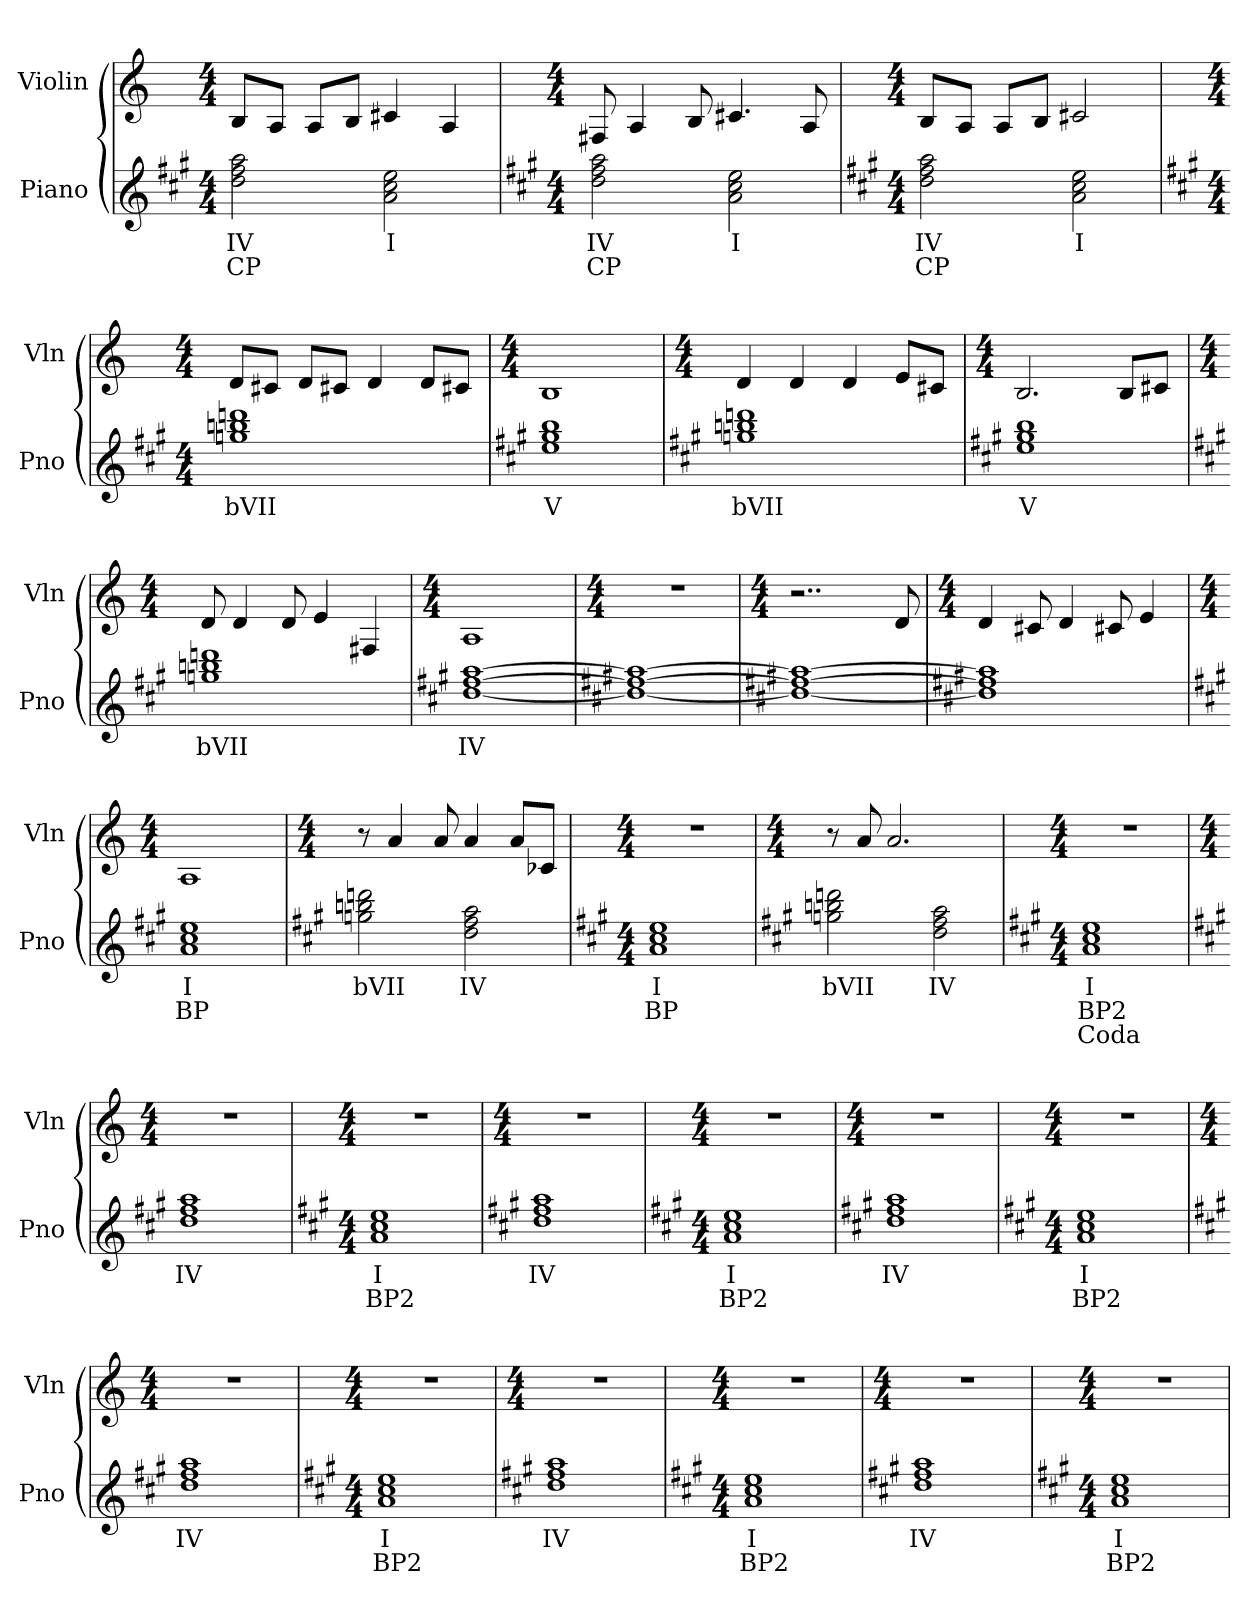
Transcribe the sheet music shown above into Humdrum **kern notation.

**kern	**text	**text	**text	**kern
*part2	*part2	*part2	*part2	*part1
*staff2	*staff2	*staff2	*staff2	*staff1
*I"Piano	*	*	*	*I"Violin
*I'Pno	*	*	*	*I'Vln
*k[f#c#g#]	*	*	*	*
*A:	*	*	*	*
*M4/4	*	*	*	*M4/4
=	=	=	=	=
2dd 2ff# 2aa	IV	CP	.	8BL
.	.	.	.	8AJ
.	.	.	.	8AL
.	.	.	.	8BJ
2a 2cc# 2ee	I	.	.	4c#X
.	.	.	.	4A
=	=	=	=	=
*k[f#c#g#]	*	*	*	*
*A:	*	*	*	*
*M4/4	*	*	*	*M4/4
2dd 2ff# 2aa	IV	CP	.	8F#X
.	.	.	.	4A
.	.	.	.	8B
2a 2cc# 2ee	I	.	.	4.c#X
.	.	.	.	8A
=	=	=	=	=
*k[f#c#g#]	*	*	*	*
*A:	*	*	*	*
*M4/4	*	*	*	*M4/4
2dd 2ff# 2aa	IV	CP	.	8BL
.	.	.	.	8AJ
.	.	.	.	8AL
.	.	.	.	8BJ
2a 2cc# 2ee	I	.	.	2c#X
=	=	=	=	=
*k[f#c#g#]	*	*	*	*
*A:	*	*	*	*
*M4/4	*	*	*	*M4/4
1ggn 1bbn 1dddn	bVII	.	.	8dL
.	.	.	.	8c#XJ
.	.	.	.	8dL
.	.	.	.	8c#XJ
.	.	.	.	4d
.	.	.	.	8dL
.	.	.	.	8c#XJ
=	=	=	=	=
*k[f#c#g#]	*	*	*	*
*A:	*	*	*	*
*	*	*	*	*M4/4
1ee 1gg# 1bb	V	.	.	1B
=	=	=	=	=
*k[f#c#g#]	*	*	*	*
*A:	*	*	*	*
*	*	*	*	*M4/4
1ggn 1bbn 1dddn	bVII	.	.	4d
.	.	.	.	4d
.	.	.	.	4d
.	.	.	.	8eL
.	.	.	.	8c#XJ
=	=	=	=	=
*k[f#c#g#]	*	*	*	*
*A:	*	*	*	*
*	*	*	*	*M4/4
1ee 1gg# 1bb	V	.	.	2.B
.	.	.	.	8BL
.	.	.	.	8c#XJ
=	=	=	=	=
*k[f#c#g#]	*	*	*	*
*A:	*	*	*	*
*	*	*	*	*M4/4
1ggn 1bbn 1dddn	bVII	.	.	8d
.	.	.	.	4d
.	.	.	.	8d
.	.	.	.	4e
.	.	.	.	4F#X
=	=	=	=	=
*k[f#c#g#]	*	*	*	*
*A:	*	*	*	*
*	*	*	*	*M4/4
[1dd [1ff# [1aa	IV	.	.	1A
=	=	=	=	=
*k[f#c#g#]	*	*	*	*
*A:	*	*	*	*
*	*	*	*	*M4/4
1dd_ 1ff#_ 1aa_	.	.	.	1r
=	=	=	=	=
*k[f#c#g#]	*	*	*	*
*A:	*	*	*	*
*	*	*	*	*M4/4
1dd_ 1ff#_ 1aa_	.	.	.	2..r
.	.	.	.	8d
=	=	=	=	=
*k[f#c#g#]	*	*	*	*
*A:	*	*	*	*
*	*	*	*	*M4/4
1dd] 1ff#] 1aa]	.	.	.	4d
.	.	.	.	8c#X
.	.	.	.	4d
.	.	.	.	8c#X
.	.	.	.	4e
=	=	=	=	=
*k[f#c#g#]	*	*	*	*
*A:	*	*	*	*
*	*	*	*	*M4/4
1a 1cc# 1ee	I	BP	.	1A
=	=	=	=	=
*k[f#c#g#]	*	*	*	*
*A:	*	*	*	*
*	*	*	*	*M4/4
2ggn 2bbn 2dddn	bVII	.	.	8r
.	.	.	.	4a
.	.	.	.	8a
2dd 2ff# 2aa	IV	.	.	4a
.	.	.	.	8aL
.	.	.	.	8c-XJ
=	=	=	=	=
*k[f#c#g#]	*	*	*	*
*A:	*	*	*	*
*M4/4	*	*	*	*M4/4
1a 1cc# 1ee	I	BP	.	1r
=	=	=	=	=
*k[f#c#g#]	*	*	*	*
*A:	*	*	*	*
*	*	*	*	*M4/4
2ggn 2bbn 2dddn	bVII	.	.	8r
.	.	.	.	8a
.	.	.	.	2.a
2dd 2ff# 2aa	IV	.	.	.
=	=	=	=	=
*k[f#c#g#]	*	*	*	*
*A:	*	*	*	*
*M4/4	*	*	*	*M4/4
1a 1cc# 1ee	I	BP2	Coda	1r
=	=	=	=	=
*k[f#c#g#]	*	*	*	*
*A:	*	*	*	*
*	*	*	*	*M4/4
1dd 1ff# 1aa	IV	.	.	1r
=	=	=	=	=
*k[f#c#g#]	*	*	*	*
*A:	*	*	*	*
*M4/4	*	*	*	*M4/4
1a 1cc# 1ee	I	BP2	.	1r
=	=	=	=	=
*k[f#c#g#]	*	*	*	*
*A:	*	*	*	*
*	*	*	*	*M4/4
1dd 1ff# 1aa	IV	.	.	1r
=	=	=	=	=
*k[f#c#g#]	*	*	*	*
*A:	*	*	*	*
*M4/4	*	*	*	*M4/4
1a 1cc# 1ee	I	BP2	.	1r
=	=	=	=	=
*k[f#c#g#]	*	*	*	*
*A:	*	*	*	*
*	*	*	*	*M4/4
1dd 1ff# 1aa	IV	.	.	1r
=	=	=	=	=
*k[f#c#g#]	*	*	*	*
*A:	*	*	*	*
*M4/4	*	*	*	*M4/4
1a 1cc# 1ee	I	BP2	.	1r
=	=	=	=	=
*k[f#c#g#]	*	*	*	*
*A:	*	*	*	*
*	*	*	*	*M4/4
1dd 1ff# 1aa	IV	.	.	1r
=	=	=	=	=
*k[f#c#g#]	*	*	*	*
*A:	*	*	*	*
*M4/4	*	*	*	*M4/4
1a 1cc# 1ee	I	BP2	.	1r
=	=	=	=	=
*k[f#c#g#]	*	*	*	*
*A:	*	*	*	*
*	*	*	*	*M4/4
1dd 1ff# 1aa	IV	.	.	1r
=	=	=	=	=
*k[f#c#g#]	*	*	*	*
*A:	*	*	*	*
*M4/4	*	*	*	*M4/4
1a 1cc# 1ee	I	BP2	.	1r
=	=	=	=	=
*k[f#c#g#]	*	*	*	*
*A:	*	*	*	*
*	*	*	*	*M4/4
1dd 1ff# 1aa	IV	.	.	1r
=	=	=	=	=
*k[f#c#g#]	*	*	*	*
*A:	*	*	*	*
*M4/4	*	*	*	*M4/4
1a 1cc# 1ee	I	BP2	.	1r
=	=	=	=	=
*-	*-	*-	*-	*-
